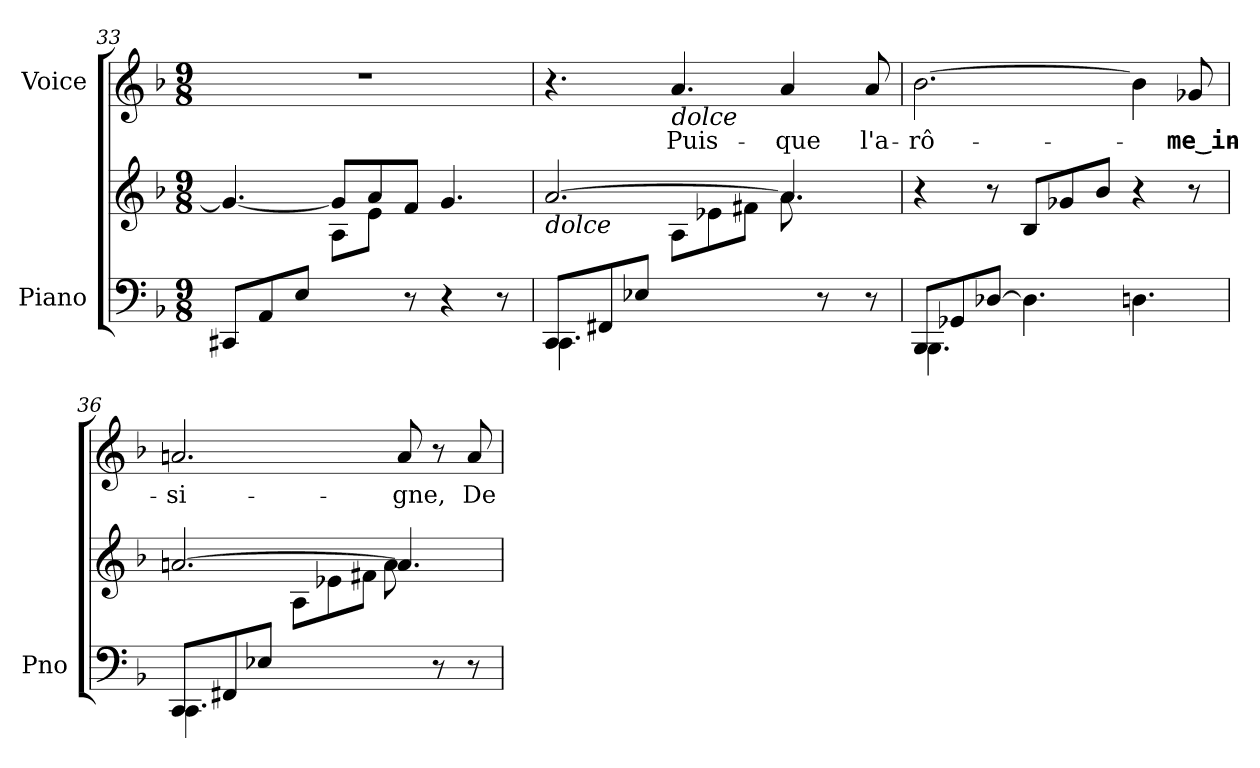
**kern	**kern	**kern	**text
*part2	*part2	*part1	*part1
*staff3	*staff2	*staff1	*staff1
*I"Piano	*	*I"Voice	*
*I'Pno	*	*	*
!!LO:LB:g=z
*clefF4	*clefG2	*clefG2	*
*k[b-]	*k[b-]	*k[b-]	*
*M9/8	*M9/8	*M9/8	*
=33	=33	=33	=33
*	*^	*	*
8CC#X/L	4.g/_	4.ryy	8%9r	.
8AA/	.	.	.	.
8E/J	.	.	.	.
4ryy	8g/L]	8A\L	.	.
.	(8a/	8e\J	.	.
8r	8f/J	2ryy	.	.
4r	4.g/	.	.	.
8r	.	.	.	.
!!LO:PB:g=z
=34	=34	=34	=34	=34
*^	*	*	*	*
!	!	!LO:TX:b:i:t=dolce	!	!	!
8CC/L	4.CC\	[2.a/	4.ryy	4.r	.
8FF#X/	.	.	.	.	.
8E-X/J	.	.	.	.	.
!	!	!	!	!LO:TX:b:i:t=dolce	!
!	!	!	!	!	!LO:LY:b
4.ryy	2.ryy	.	8A\L	4.a/	Puis-
.	.	.	8e-X\	.	.
.	.	.	8f#X\J	.	.
!	!	!	!	!	!LO:LY:b
8ryy	.	4.a/]	8.a\	4a/	-que
8r	.	.	.	.	.
.	.	.	8.ryy	.	.
!	!	!	!	!	!LO:LY:b
8r	.	.	.	8a/	l'a-
*	*	*v	*v	*	*
=35	=35	=35	=35	=35
!	!	!	!	!LO:LY:b
8BBB-/L	4.BBB-\	4r	[2.b-\	-rô-
8GG-X/	.	.	.	.
[8D-X/J	.	8r	.	.
4.D-\]	2.ryy	8B-/L	.	.
.	.	8g-X/	.	.
.	.	8b-/J	.	.
4.Dn\	.	4r	4b-\]	.
!	!	!	!	!LO:LY:b
.	.	8r	8g-X/	-me‿in-
=36	=36	=36	=36	=36
*	*	*^	*	*
!	!	!	!	!	!LO:LY:b
8CC/L	4.CC\	[2.an/	4.ryy	2.an/	-si-
8FF#X/	.	.	.	.	.
8E-X/J	.	.	.	.	.
4.ryy	2.ryy	.	8A\L	.	.
.	.	.	8e-X\	.	.
.	.	.	8f#X\J	.	.
!	!	!	!	!	!LO:LY:b
8ryy	.	4.a/]	8a\	8a/	-gne,
8r	.	.	4ryy	8r	.
!	!	!	!	!	!LO:LY:b
8r	.	.	.	8a/	De
*v	*v	*	*	*	*
*	*v	*v	*	*
=	=	=	=
*-	*-	*-	*-
